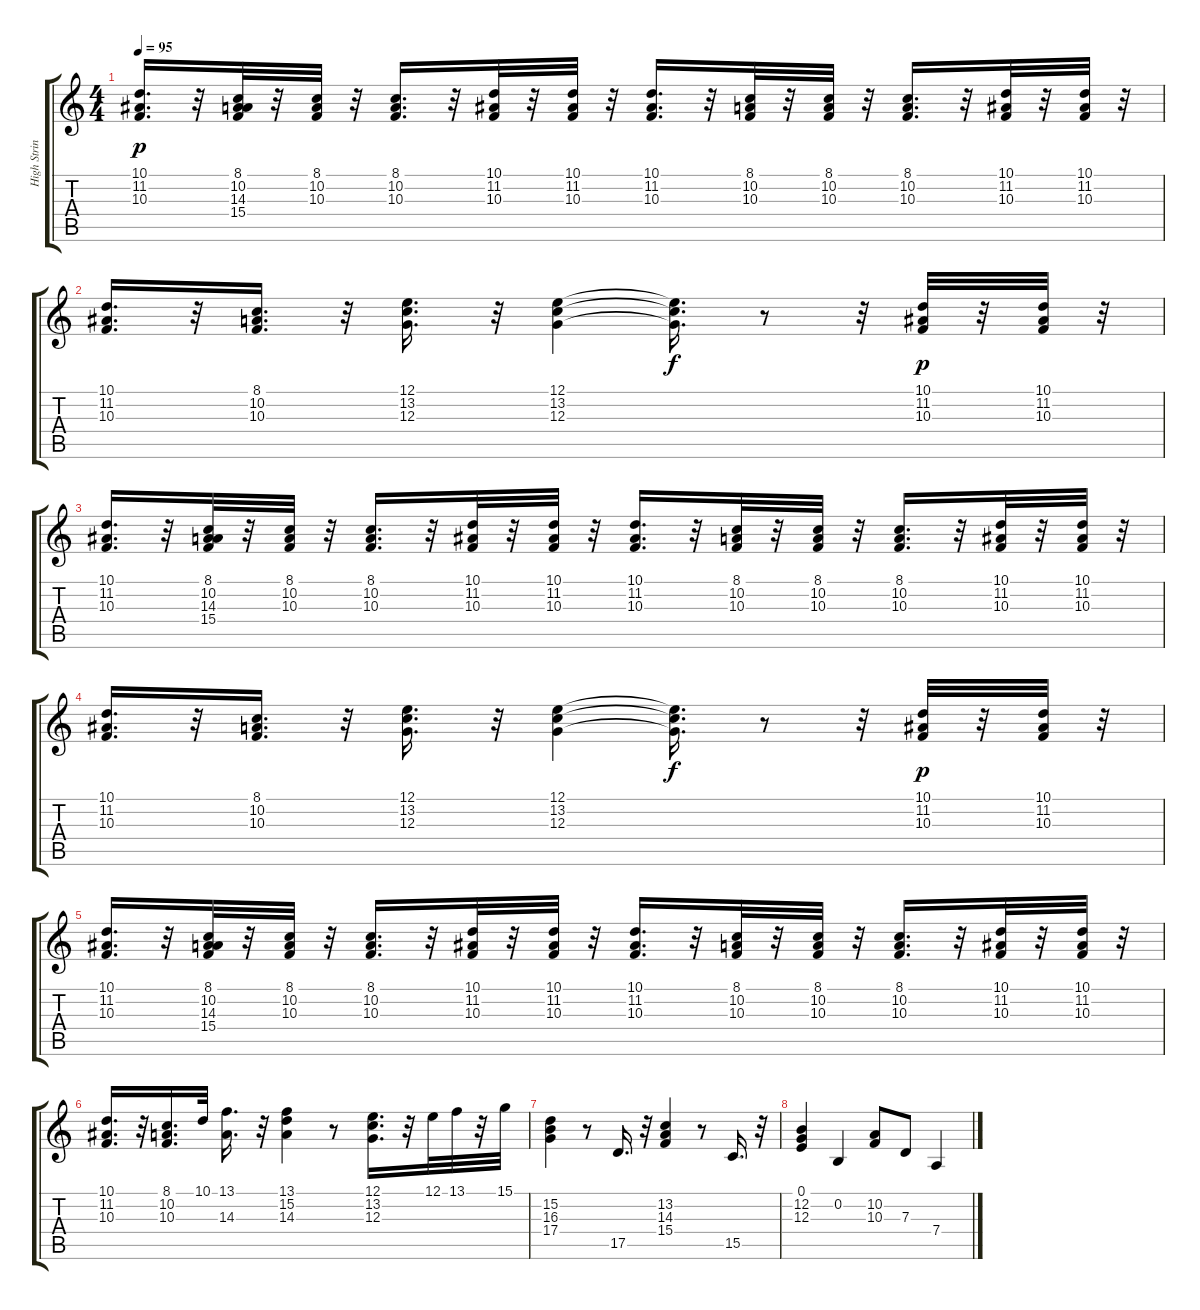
\track ("High Strings" "High Strin") {instrument stringensemble1}
\staff {score tabs}
\tuning (E4 B3 G3 D3 A2 E2) {hide}
\ts (4 4)
\tempo 95
\clef g2
\ks c
(10.1 11.2 10.3).16{d dy p} r.32 (8.1 10.2 14.3 15.4).32 r.32 (8.1 10.2 10.3).32 r.32 (8.1 10.2 10.3).16{d} r.32 (10.1 11.2 10.3).32 r.32 (10.1 11.2 10.3).32 r.32 (10.1 11.2 10.3).16{d} r.32 (8.1 10.2 10.3).32 r.32 (8.1 10.2 10.3).32 r.32 (8.1 10.2 10.3).16{d} r.32 (10.1 11.2 10.3).32 r.32 (10.1 11.2 10.3).32 r.32 |
(10.1 11.2 10.3).16{d} r.32 (8.1 10.2 10.3).16{d} r.32 (12.1 13.2 12.3).16{d} r.32 (12.1 13.2 12.3).4 (12.1{t} 13.2{t} 12.3{t}).16{d dy f} r.8 r.32 (10.1 11.2 10.3).32{dy p} r.32 (10.1 11.2 10.3).32 r.32 |
(10.1 11.2 10.3).16{d} r.32 (8.1 10.2 14.3 15.4).32 r.32 (8.1 10.2 10.3).32 r.32 (8.1 10.2 10.3).16{d} r.32 (10.1 11.2 10.3).32 r.32 (10.1 11.2 10.3).32 r.32 (10.1 11.2 10.3).16{d} r.32 (8.1 10.2 10.3).32 r.32 (8.1 10.2 10.3).32 r.32 (8.1 10.2 10.3).16{d} r.32 (10.1 11.2 10.3).32 r.32 (10.1 11.2 10.3).32 r.32 |
(10.1 11.2 10.3).16{d} r.32 (8.1 10.2 10.3).16{d} r.32 (12.1 13.2 12.3).16{d} r.32 (12.1 13.2 12.3).4 (12.1{t} 13.2{t} 12.3{t}).16{d dy f} r.8 r.32 (10.1 11.2 10.3).32{dy p} r.32 (10.1 11.2 10.3).32 r.32 |
(10.1 11.2 10.3).16{d} r.32 (8.1 10.2 14.3 15.4).32 r.32 (8.1 10.2 10.3).32 r.32 (8.1 10.2 10.3).16{d} r.32 (10.1 11.2 10.3).32 r.32 (10.1 11.2 10.3).32 r.32 (10.1 11.2 10.3).16{d} r.32 (8.1 10.2 10.3).32 r.32 (8.1 10.2 10.3).32 r.32 (8.1 10.2 10.3).16{d} r.32 (10.1 11.2 10.3).32 r.32 (10.1 11.2 10.3).32 r.32 |
(10.1 11.2 10.3).16{d} r.32 (8.1 10.2 10.3).16{d} 10.1.32 (13.1 14.3).16{d} r.32 (13.1 15.2 14.3).4 r.8 (12.1 13.2 12.3).16{d} r.32 12.1.32 13.1.32 r.32 15.1.32 |
(15.2 16.3 17.4).4 r.8 17.5.16{d} r.32 (13.2 14.3 15.4).4 r.8 15.5.16{d} r.32 |
(0.1 12.2 12.3).4 0.2.4 (10.2 10.3).8 7.3.8 7.4.4
